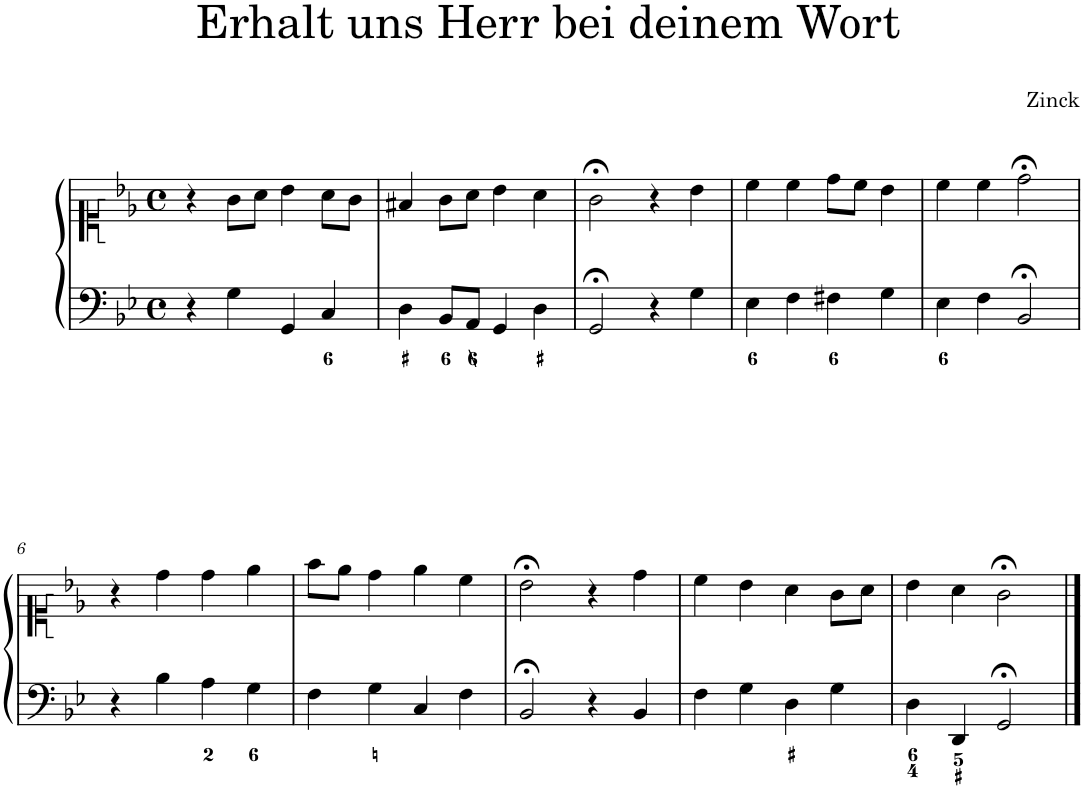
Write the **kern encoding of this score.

**kern	**kern
*part1	*part1
*staff2	*staff1
*I"Piano	*
*I'Pno.	*
*clefF4	*clefC1
*k[b-e-]	*k[b-e-]
*M4/4	*M4/4
*met(c)	*met(c)
=1	=1
4r	4r
4G\	8g\L
.	8a\J
4GG/	4b-\
4C/	8a\L
.	8g\J
=2	=2
4D\	4f#X/
8BB-/L	8g\L
8AA/J	8a\J
4GG/	4b-\
4D\	4a\
=3	=3
2GG;</	2g;<\
4r	4r
4G\	4b-\
=4	=4
4E-\	4cc\
4F\	4cc\
4F#X\	8dd\L
.	8cc\J
4G\	4b-\
=5	=5
4E-\	4cc\
4F\	4cc\
2BB-;</	2dd;<\
!!LO:LB:g=z
=6	=6
4r	4r
4B-\	4dd\
4A\	4dd\
4G\	4ee-\
=7	=7
4F\	8ff\L
.	8ee-\J
4G\	4dd\
4C/	4ee-\
4F\	4cc\
=8	=8
2BB-;</	2b-;<\
4r	4r
4BB-/	4dd\
=9	=9
4F\	4cc\
4G\	4b-\
4D\	4a\
4G\	8g\L
.	8a\J
=10	=10
4D\	4b-\
4DD/	4a\
2GG;</	2g;<\
==	==
*-	*-
